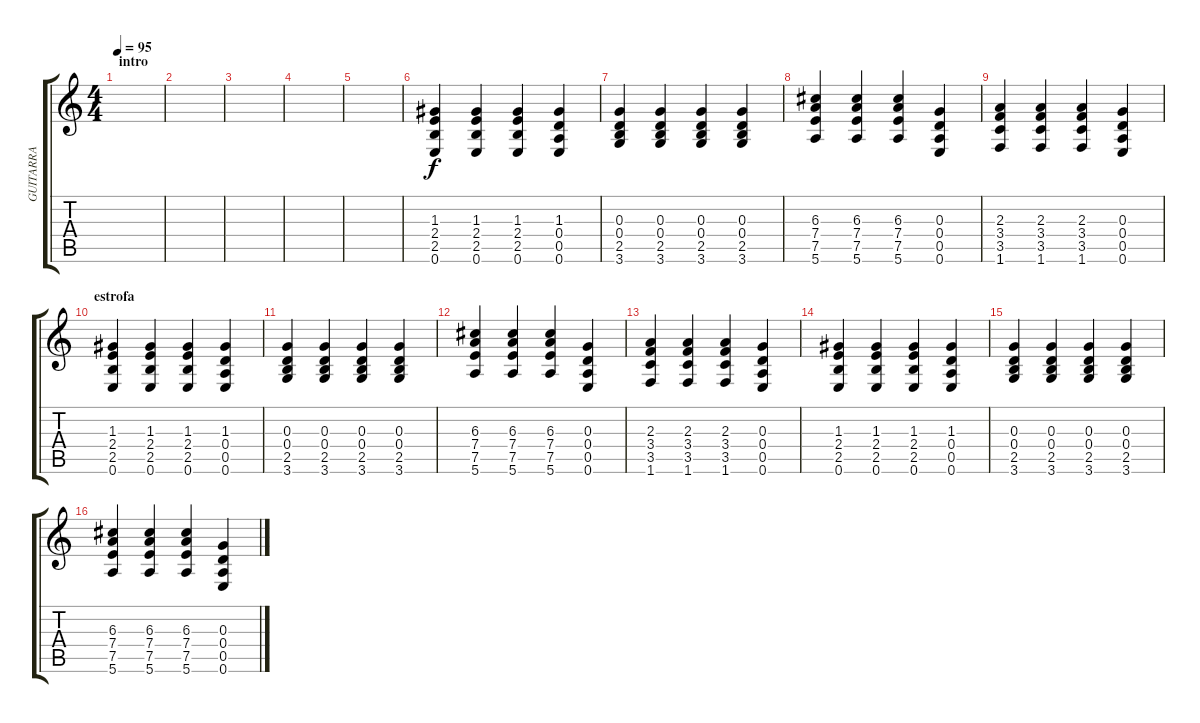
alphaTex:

\track ("GUITARRA" "GUITARRA") {instrument electricguitarclean}
\staff {score tabs}
\tuning (E4 B3 G3 D3 A2 E2) {hide}
\ts (4 4)
\section ("" "intro")
\tempo 95
\clef g2
\ks c
|
|
|
|
|
(1.3 2.4 2.5 0.6).4 (1.3 2.4 2.5 0.6).4 (1.3 2.4 2.5 0.6).4 (1.3 0.4 0.5 0.6).4 |
(0.3 0.4 2.5 3.6).4 (0.3 0.4 2.5 3.6).4 (0.3 0.4 2.5 3.6).4 (0.3 0.4 2.5 3.6).4 |
(6.3 7.4 7.5 5.6).4 (6.3 7.4 7.5 5.6).4 (6.3 7.4 7.5 5.6).4 (0.3 0.4 0.5 0.6).4 |
(2.3 3.4 3.5 1.6).4 (2.3 3.4 3.5 1.6).4 (2.3 3.4 3.5 1.6).4 (0.3 0.4 0.5 0.6).4 |
\section ("" "estrofa")
(1.3 2.4 2.5 0.6).4 (1.3 2.4 2.5 0.6).4 (1.3 2.4 2.5 0.6).4 (1.3 0.4 0.5 0.6).4 |
(0.3 0.4 2.5 3.6).4 (0.3 0.4 2.5 3.6).4 (0.3 0.4 2.5 3.6).4 (0.3 0.4 2.5 3.6).4 |
(6.3 7.4 7.5 5.6).4 (6.3 7.4 7.5 5.6).4 (6.3 7.4 7.5 5.6).4 (0.3 0.4 0.5 0.6).4 |
(2.3 3.4 3.5 1.6).4 (2.3 3.4 3.5 1.6).4 (2.3 3.4 3.5 1.6).4 (0.3 0.4 0.5 0.6).4 |
(1.3 2.4 2.5 0.6).4 (1.3 2.4 2.5 0.6).4 (1.3 2.4 2.5 0.6).4 (1.3 0.4 0.5 0.6).4 |
(0.3 0.4 2.5 3.6).4 (0.3 0.4 2.5 3.6).4 (0.3 0.4 2.5 3.6).4 (0.3 0.4 2.5 3.6).4 |
(6.3 7.4 7.5 5.6).4 (6.3 7.4 7.5 5.6).4 (6.3 7.4 7.5 5.6).4 (0.3 0.4 0.5 0.6).4
